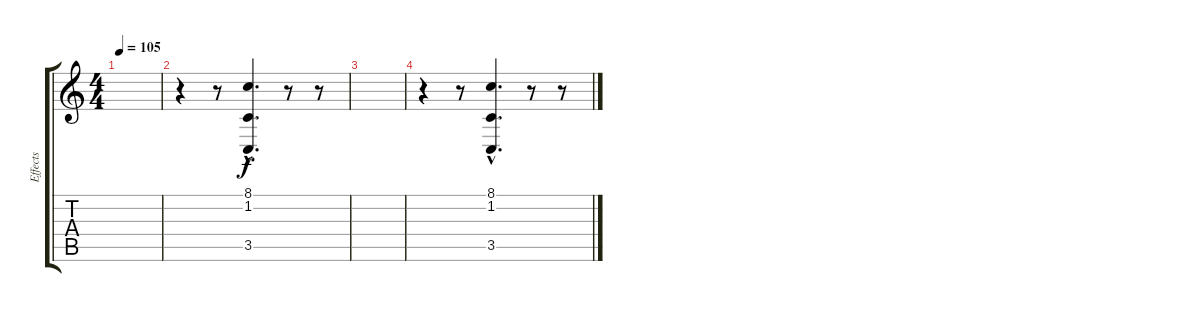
\track ("Effects" "Effects") {instrument piccolo}
\staff {score tabs}
\tuning (E4 B3 G3 D3 A2 E2) {hide}
\ts (4 4)
\tempo 105
\clef g2
\ks c
|
r.4 r.8 (8.1{hac} 1.2{hac} 3.5{hac}).4{d instrument reversecymbal} r.8 r.8 |
|
r.4 r.8 (8.1{hac} 1.2{hac} 3.5{hac}).4{d instrument reversecymbal} r.8 r.8
